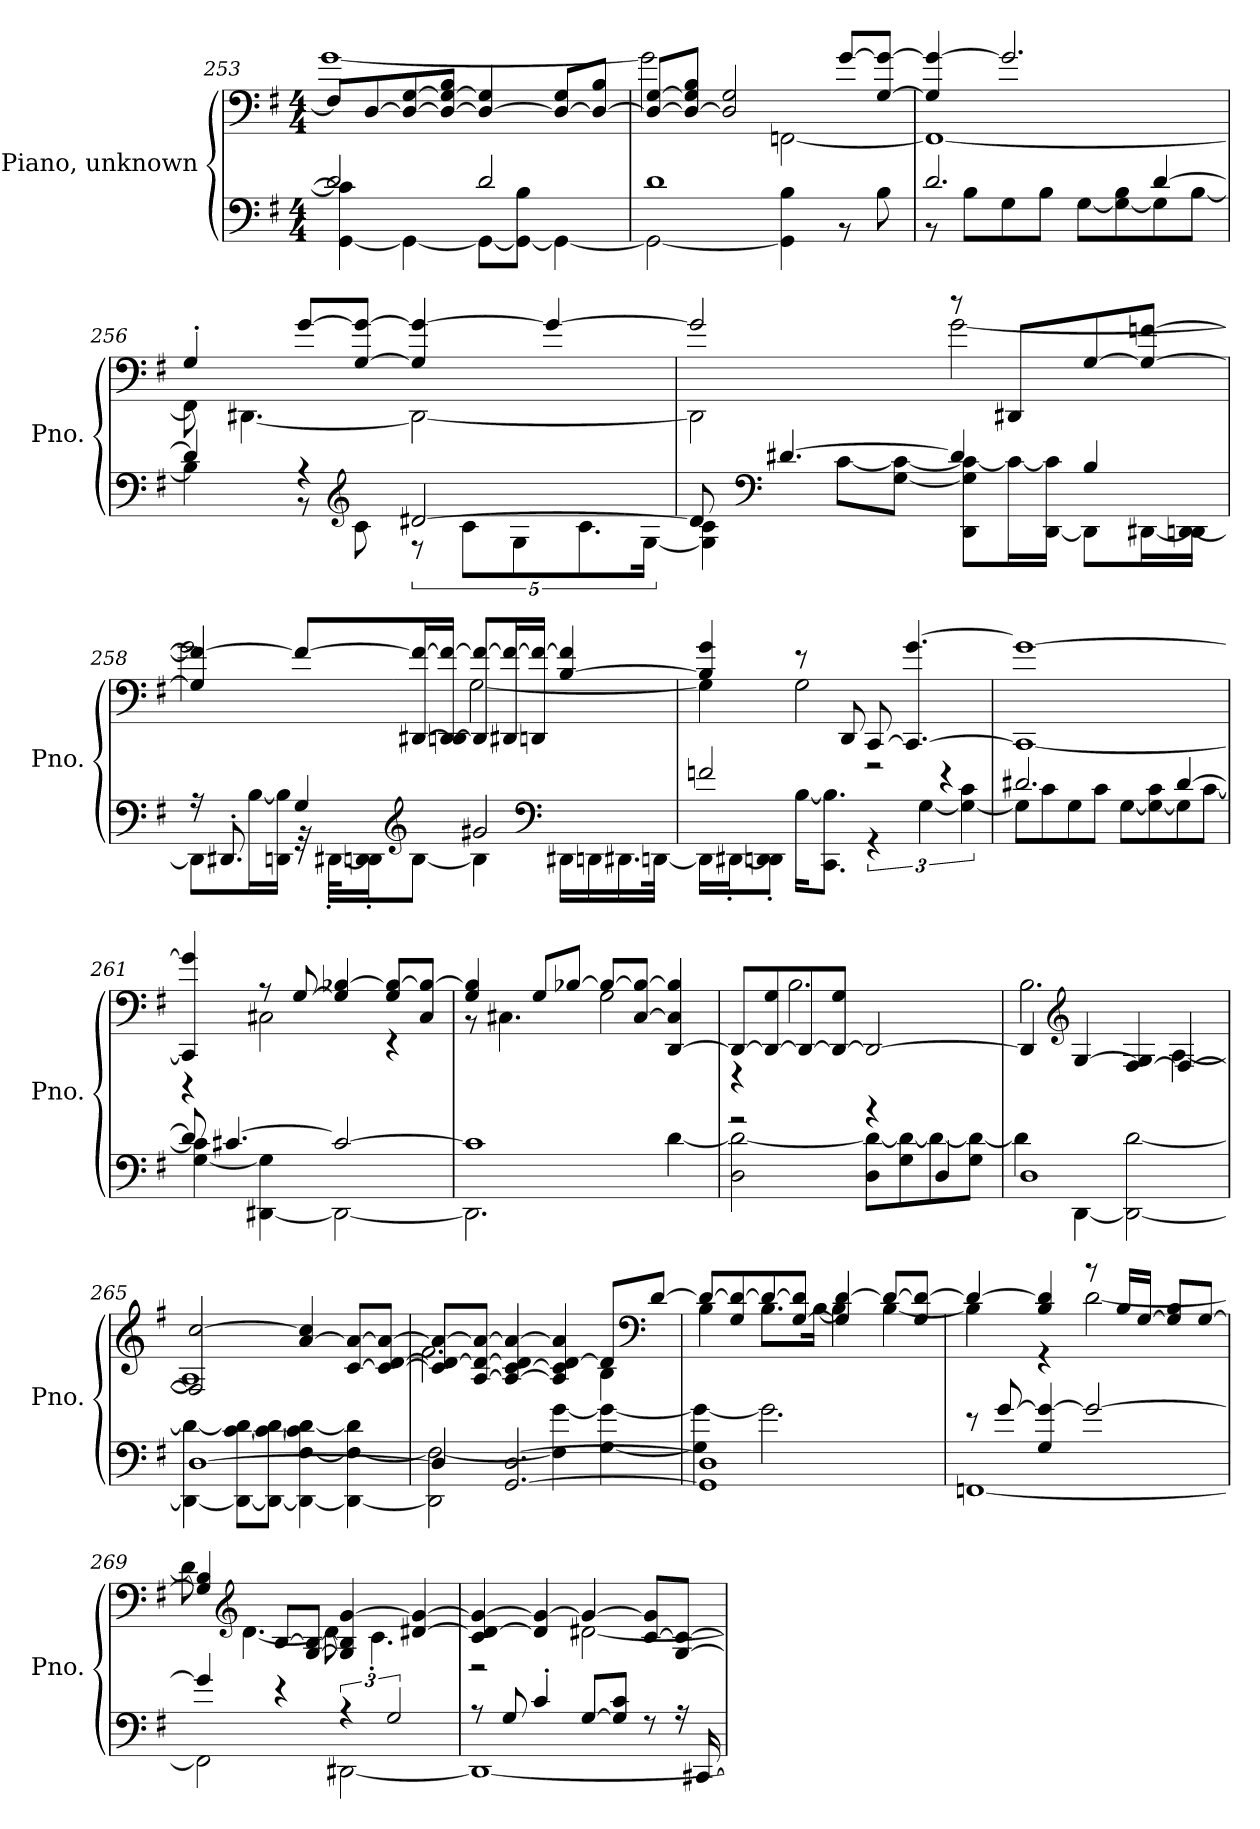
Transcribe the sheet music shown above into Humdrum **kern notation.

**kern	**kern
*part1	*part1
*staff2	*staff1
*I"Piano, unknown	*
*I'Pno.	*
!!LO:LB:g=z
*clefF4	*clefF4
*k[f#]	*k[f#]
*M4/4	*M4/4
=253	=253
*^	*^
2d/]	[4GG\ 4c\]	8F#/L]	[1g
.	.	[8D/	.
.	4GG\_	8D/_ [8G/	.
.	.	8D/_ 8G/_ 8B/J	.
2d/	8GG\L_	4D/_ 4G/]	.
.	8GG\_ 8B\J	.	.
.	4GG\_	8D/_ 8G/L	.
.	.	8D/_ 8B/J	.
=254	=254	=254	=254
1d	2GG\_	8D/_ [8G/L	2g\]
.	.	8D/_ 8G/] 8B/J	.
.	.	2D/] 2G/	.
.	4GG\] 4B\	.	[2FFn\
.	8r	[8g/L	.
.	8B\	[8G/ 8g/_J	.
=255	=255	=255	=255
2.d/	8r	4G/] 4g/_	1FF_
.	8B\L	.	.
.	8G\	2.g/]	.
.	8B\J	.	.
.	[8G\L	.	.
.	8G\_ 8B\	.	.
[4d/	8G\]	.	.
.	[8B\J	.	.
!!LO:LB:g=z	!!
=256	=256	=256	=256
4d/]	4B\]	4G'/	8FF\]
.	.	.	[4.DD#X\
4r	8r	[8g/L	.
*clefG2	*	*	*
.	8c\	[8G/ 8g/_J	.
[2d#X/	10r	4G/] 4g/_	2DD#\_
.	10c\L	.	.
.	10G\	.	.
.	.	4g/_	.
.	10.c\	.	.
.	[20G\Jk	.	.
=257	=257	=257	=257
8d#/]	4G\] 4c\	2g/]	2DD#\]
*clefF4	*	*	*
[4.d#X/	.	.	.
.	[8c\L	.	.
.	[8G\ 8c\_J	.	.
4d#/]	8DD\ 8G\] 8c\_L	8r	[2g\
.	16c\L_	8DD#X/L	.
.	[16DD\ 16c\]JJ	.	.
4B/	8DD\L]	[8G/	.
.	[16DD#X\L	8G/_ [8fn/J	.
.	[16DDn\ 16DD#\]JJ	.	.
!!LO:LB:g=z	!!
=258	=258	=258	=258
16r	8DD\L]	4G/] 4f/_	2g\]
8.DD#X'/	.	.	.
.	[16B\L	.	.
.	16DDn\ 16B\]JJ	.	.
4G/	32r	8f/L_	.
.	[32DD#X'\KLL	.	.
.	16DDn\' 16DD#\]'J	.	.
*clefG2	*	*	*
.	[8B\J	[16DD#X/ 16f/_L	.
.	.	[16DDn/ 16DD#/] 16f/_JJ	.
2g#X/	4B\]	8DD/] 8f/_L	[2G\
.	.	16DD#X/ 16f/_L	.
.	.	16DDn/ 16f/_JJ	.
*clefF4	*	*	*
.	16DD#X\LL	[4B/ 4f/]	.
.	16DDn\	.	.
.	16.DD#X\	.	.
.	[32DDn\JJk	.	.
!!LO:PB:g=z	!!
=259	=259	=259	=259
2fn/	16DD\LL]	4B/] 4g/	4G\]
.	[16DD#X'\J	.	.
.	8DDn\' 8DD#\]'J	.	.
.	[16B\KL	8r	2G\
.	8.CC\ 8.B\]J	.	.
.	.	8DD/	.
2r	6r	[8CC/	.
.	.	4.CC/_ [4.g/	.
.	[6G\	.	.
.	.	.	4r
.	6G\_ 6c\	.	.
*	*	*v	*v
=260	=260	=260
2.d#X/	8G\L]	1CC_ 1g_
.	8c\	.
.	8G\	.
.	8c\J	.
.	[8G\L	.
.	8G\_ 8c\	.
[4d#/	8G\]	.
.	[8c\J	.
=261	=261	=261
*	*	*^
8d#/]	[4G\ 4c\]	4CC/] 4g/]	4r
[4.c#X/	.	.	.
.	[4DD#X\ 4G\]	8r	2C#X\
.	.	[8G/	.
2c#/_	2DD#\_	4G/] [4B-X/	.
.	.	8G/ 8B-/_L	4r
.	.	8C#/ 8B-/_J	.
!!LO:LB:g=z	!!
=262	=262	=262	=262
1c#]	2.DD#\]	4G/ 4B-/]	8r
.	.	.	4.C#X\
.	.	8G/L	.
.	.	[8B-X/J	.
.	.	8B-/L_	2G\
.	.	[8C#/ 8B-/_J	.
.	[4d\	[4DD/ 4C#/] 4B-/]	.
=263	=263	=263	=263
2r	2D\ 2d\_	8DD/L_	4r
.	.	8DD/_ 8G/	.
.	.	8DD/_	2.B\
.	.	8DD/_ 8G/J	.
4r	8D\ 8d\_L	2DD/_	.
.	8G\ 8d\_	.	.
4D/	8d\_	.	.
.	8G\ 8d\_J	.	.
=264	=264	=264	=264
1D	4d\]	4DD/]	2.B\
*	*	*clefG2	*
.	[4DD\	[4G/	.
.	2DD\_ [2d\	[4F#/ 4G/]	.
.	.	4F#/_	[4A\
!!LO:LB:g=z	!!
=265	=265	=265	=265
[1D	4DD\_ 4d\_	2F#/] [2cc/	1A]
.	8DD\_ [8c\ 8d\]L	.	.
.	8DD\_ 8c\_ [8d\J	.	.
.	4DD\_ [4F#\ 4c\] 4d\_	[4a/ 4cc/]	.
.	4DD\_ 4F#\_ 4d\]	[8c/ 8a/_L	.
.	.	8c/_ [8d/ 8a/_J	.
=266	=266	=266	=266
4D/]	2DD\] 2F#\_	8c/] 8d/_ 8a/_L	2.f#\
.	.	[8A/ 8d/_ 8a/_J	.
[2.GG/ [2.D/	.	4A/_ [4c/ 4d/] 4a/_	.
.	4F#\] [4g\	4A/] 4c/] [4d/ 4a/]	.
.	[4G\ 4g\_	8d/L]	4B\
*	*	*clefF4	*
.	.	[8d/J	.
=267	=267	=267	=267
1GG] 1D]	4G\] 4g\_	8d/L_	4B\
.	.	8G/ 8d/_	.
.	2.g\]	8d/_	8.B\L
.	.	[8G/ 8d/]J	.
.	.	.	[16B\Jk
.	.	4G/] [4d/	4B\]
.	.	8d/L_	[4B\
.	.	8G/ 8d/_J	.
!!LO:LB:g=z	!!
=268	=268	=268	=268
8r	[1FFn	4d/_	4B\]
[8g/	.	.	.
4G/ 4g/_	.	4B/ 4d/]	4r
2g/_	.	8r	[2d\
.	.	16B/LL	.
.	.	[16G/JJ	.
.	.	8G/] 8B/L	.
.	.	[8G/J	.
=269	=269	=269	=269
4g/]	2FF\]	4G/] 4B/	8d\]
*	*	*clefG2	*
.	.	.	[4.d\
4r	.	[8B/L	.
.	.	[8G/ 8B/_J	.
6r	[2DD#X\	4G/] 4B/] [4g/	8d\]
.	.	.	4.c'\
3G/	.	.	.
.	.	[4d#X/ 4g/_	.
=270	=270	=270	=270
8r	1DD#_	4c/ 4d#/_ 4g/_	2r
8G/	.	.	.
4c'/	.	4d#/] 4g/_	.
[8G/L	.	4g/_	[2d#X\
8G/] 8c/J	.	.	.
8r	.	[8c/ 8g/]L	.
16r	.	[8G/ 8c/_J	.
[16CC#X/	.	.	.
*v	*v	*	*
*	*v	*v
=	=
*-	*-
